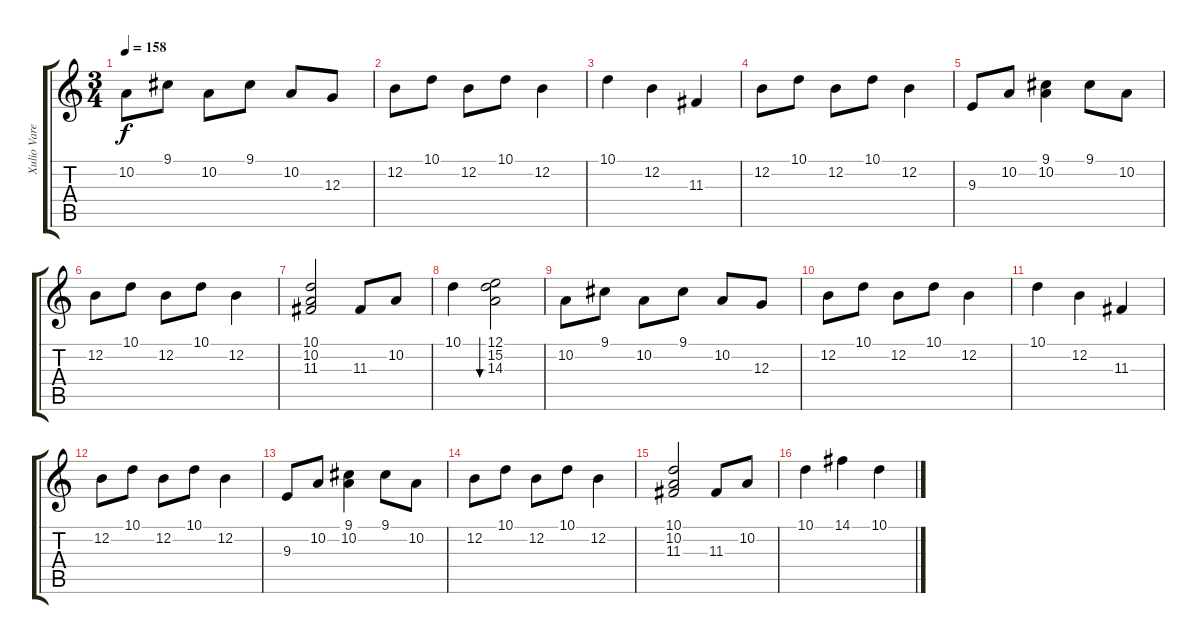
\track ("Xulio Varela" "Xulio Vare") {instrument orchestralharp}
\staff {score tabs}
\tuning (E4 B3 G3 D3 A2 E2) {hide}
\ts (3 4)
\tempo 158
\clef g2
\ks c
10.2.8{dy f} 9.1.8 10.2.8 9.1.8 10.2.8 12.3.8 |
12.2.8 10.1.8 12.2.8 10.1.8 12.2.4 |
10.1.4 12.2.4 11.3.4 |
12.2.8 10.1.8 12.2.8 10.1.8 12.2.4 |
9.3.8 10.2.8 (9.1 10.2).4 9.1.8 10.2.8 |
12.2.8 10.1.8 12.2.8 10.1.8 12.2.4 |
(10.1 10.2 11.3).2 11.3.8 10.2.8 |
10.1.4 (12.1 15.2 14.3).2{bu 480} |
10.2.8 9.1.8 10.2.8 9.1.8 10.2.8 12.3.8 |
12.2.8 10.1.8 12.2.8 10.1.8 12.2.4 |
10.1.4 12.2.4 11.3.4 |
12.2.8 10.1.8 12.2.8 10.1.8 12.2.4 |
9.3.8 10.2.8 (9.1 10.2).4 9.1.8 10.2.8 |
12.2.8 10.1.8 12.2.8 10.1.8 12.2.4 |
(10.1 10.2 11.3).2 11.3.8 10.2.8 |
10.1.4 14.1.4 10.1.4
